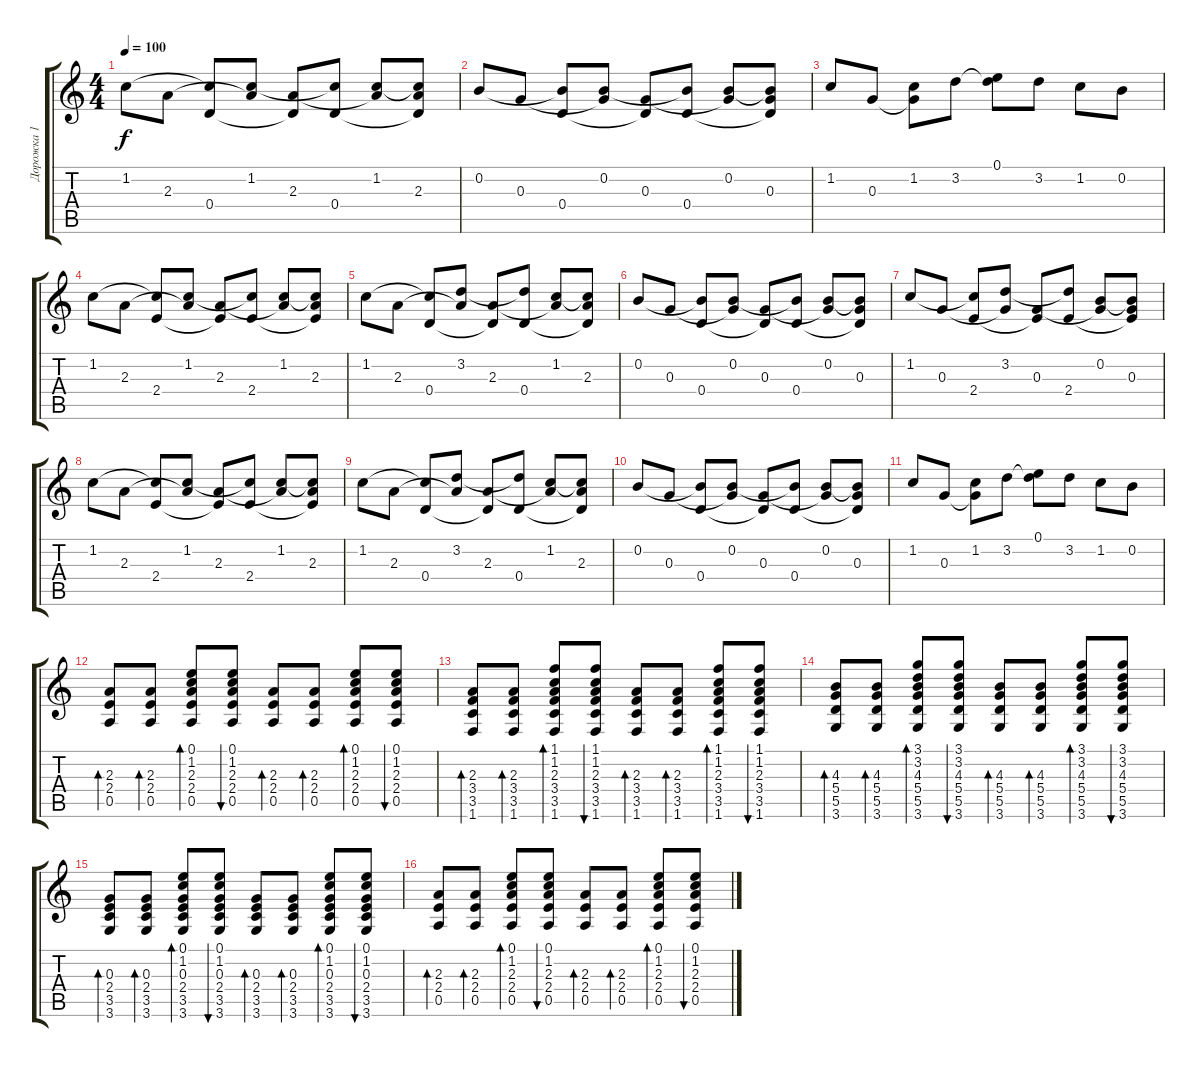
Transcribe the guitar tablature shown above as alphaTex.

\track ("Дорожка 1" "Дорожка 1") {instrument acousticguitarsteel}
\staff {score tabs}
\tuning (E4 B3 G3 D3 A2 E2) {hide}
\ts (4 4)
\tempo 100
\clef g2
\ks c
1.2.8{dy f} 2.3.8 (1.2{t} 0.4).8 (1.2 2.3{t}).8 (2.3 0.4{t}).8 (1.2{t} 0.4).8 (1.2 2.3{t}).8 (1.2{t} 2.3 0.4{t}).8 |
0.2.8 0.3.8 (0.2{t} 0.4).8 (0.2 0.3{t}).8 (0.3 0.4{t}).8 (0.2{t} 0.4).8 (0.2 0.3{t}).8 (0.2{t} 0.3 0.4{t}).8 |
1.2.8 0.3.8 (1.2 0.3{t}).8 3.2.8 (0.1 3.2{t}).8 3.2.8 1.2.8 0.2.8 |
1.2.8 2.3.8 (1.2{t} 2.4).8 (1.2 2.3{t}).8 (2.3 2.4{t}).8 (1.2{t} 2.4).8 (1.2 2.3{t}).8 (1.2{t} 2.3 2.4{t}).8 |
1.2.8 2.3.8 (1.2{t} 0.4).8 (3.2 2.3{t}).8 (2.3 0.4{t}).8 (3.2{t} 0.4).8 (1.2 2.3{t}).8 (1.2{t} 2.3 0.4{t}).8 |
0.2.8 0.3.8 (0.2{t} 0.4).8 (0.2 0.3{t}).8 (0.3 0.4{t}).8 (0.2{t} 0.4).8 (0.2 0.3{t}).8 (0.2{t} 0.3 0.4{t}).8 |
1.2.8 0.3.8 (1.2{t} 2.4).8 (3.2 0.3{t}).8 (0.3 2.4{t}).8 (3.2{t} 2.4).8 (0.2 0.3{t}).8 (0.2{t} 0.3 2.4{t}).8 |
1.2.8 2.3.8 (1.2{t} 2.4).8 (1.2 2.3{t}).8 (2.3 2.4{t}).8 (1.2{t} 2.4).8 (1.2 2.3{t}).8 (1.2{t} 2.3 2.4{t}).8 |
1.2.8 2.3.8 (1.2{t} 0.4).8 (3.2 2.3{t}).8 (2.3 0.4{t}).8 (3.2{t} 0.4).8 (1.2 2.3{t}).8 (1.2{t} 2.3 0.4{t}).8 |
0.2.8 0.3.8 (0.2{t} 0.4).8 (0.2 0.3{t}).8 (0.3 0.4{t}).8 (0.2{t} 0.4).8 (0.2 0.3{t}).8 (0.2{t} 0.3 0.4{t}).8 |
1.2.8 0.3.8 (1.2 0.3{t}).8 3.2.8 (0.1 3.2{t}).8 3.2.8 1.2.8 0.2.8 |
(2.3 2.4 0.5).8{bd 60} (2.3 2.4 0.5).8{bd 60} (0.1 1.2 2.3 2.4 0.5).8{bd 60} (0.1 1.2 2.3 2.4 0.5).8{bu 60} (2.3 2.4 0.5).8{bd 60} (2.3 2.4 0.5).8{bd 60} (0.1 1.2 2.3 2.4 0.5).8{bd 60} (0.1 1.2 2.3 2.4 0.5).8{bu 60} |
(2.3 3.4 3.5 1.6).8{bd 60} (2.3 3.4 3.5 1.6).8{bd 60} (1.1 1.2 2.3 3.4 3.5 1.6).8{bd 60} (1.1 1.2 2.3 3.4 3.5 1.6).8{bu 60} (2.3 3.4 3.5 1.6).8{bd 60} (2.3 3.4 3.5 1.6).8{bd 60} (1.1 1.2 2.3 3.4 3.5 1.6).8{bd 60} (1.1 1.2 2.3 3.4 3.5 1.6).8{bu 60} |
(4.3 5.4 5.5 3.6).8{bd 60} (4.3 5.4 5.5 3.6).8{bd 60} (3.1 3.2 4.3 5.4 5.5 3.6).8{bd 60} (3.1 3.2 4.3 5.4 5.5 3.6).8{bu 60} (4.3 5.4 5.5 3.6).8{bd 60} (4.3 5.4 5.5 3.6).8{bd 60} (3.1 3.2 4.3 5.4 5.5 3.6).8{bd 60} (3.1 3.2 4.3 5.4 5.5 3.6).8{bu 60} |
(0.3 2.4 3.5 3.6).8{bd 60} (0.3 2.4 3.5 3.6).8{bd 60} (0.1 1.2 0.3 2.4 3.5 3.6).8{bd 60} (0.1 1.2 0.3 2.4 3.5 3.6).8{bu 60} (0.3 2.4 3.5 3.6).8{bd 60} (0.3 2.4 3.5 3.6).8{bd 60} (0.1 1.2 0.3 2.4 3.5 3.6).8{bd 60} (0.1 1.2 0.3 2.4 3.5 3.6).8{bu 60} |
(2.3 2.4 0.5).8{bd 60} (2.3 2.4 0.5).8{bd 60} (0.1 1.2 2.3 2.4 0.5).8{bd 60} (0.1 1.2 2.3 2.4 0.5).8{bu 60} (2.3 2.4 0.5).8{bd 60} (2.3 2.4 0.5).8{bd 60} (0.1 1.2 2.3 2.4 0.5).8{bd 60} (0.1 1.2 2.3 2.4 0.5).8{bu 60}
